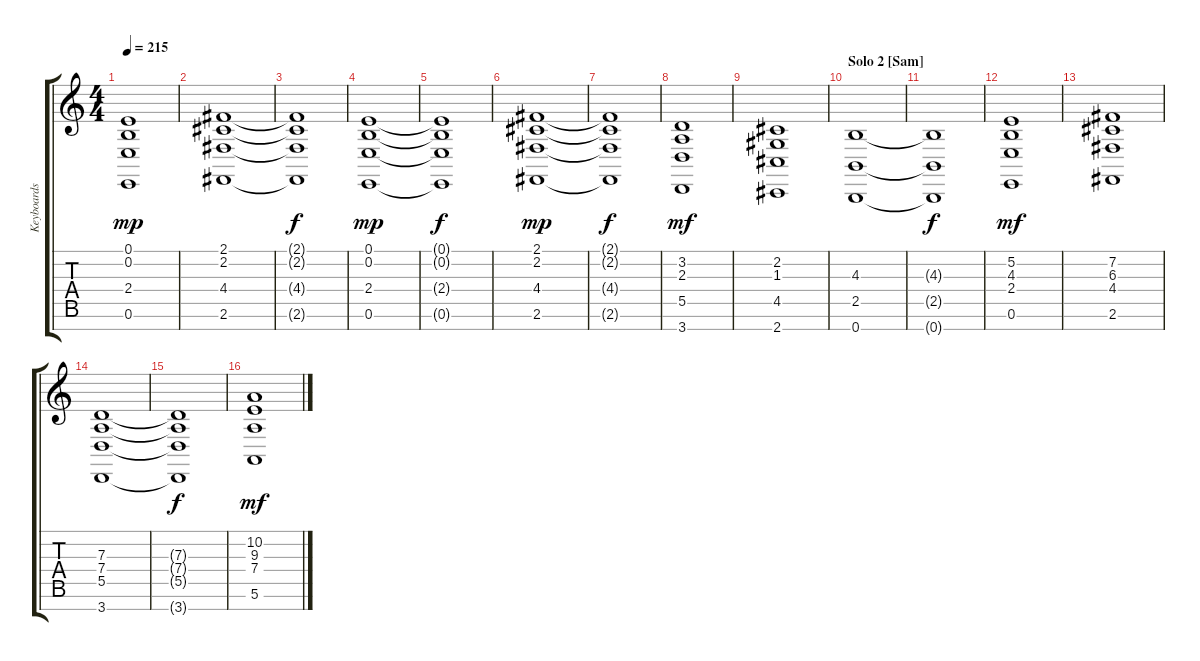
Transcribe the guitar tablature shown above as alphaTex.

\track ("Keyboards 1" "Keyboards ") {instrument stringensemble1}
\staff {score tabs}
\tuning (E4 B3 G3 D3 A2 E2 B1) {hide}
\ts (4 4)
\tempo 215
\clef g2
\ks c
(0.1 0.2 2.4 0.6).1{dy mp} |
(2.1 2.2 4.4 2.6).1 |
(2.1{t} 2.2{t} 4.4{t} 2.6{t}).1{dy f} |
(0.1 0.2 2.4 0.6).1{dy mp} |
(0.1{t} 0.2{t} 2.4{t} 0.6{t}).1{dy f} |
(2.1 2.2 4.4 2.6).1{dy mp} |
(2.1{t} 2.2{t} 4.4{t} 2.6{t}).1{dy f} |
(3.2 2.3 5.5 3.7).1{dy mf} |
(2.2 1.3 4.5 2.7).1 |
\section ("" "Solo 2 [Sam]")
(4.3 2.5 0.7).1 |
(4.3{t} 2.5{t} 0.7{t}).1{dy f} |
(5.2 4.3 2.4 0.6).1{dy mf} |
(7.2 6.3 4.4 2.6).1 |
(7.3 7.4 5.5 3.7).1 |
(7.3{t} 7.4{t} 5.5{t} 3.7{t}).1{dy f} |
(10.2 9.3 7.4 5.6).1{dy mf}
